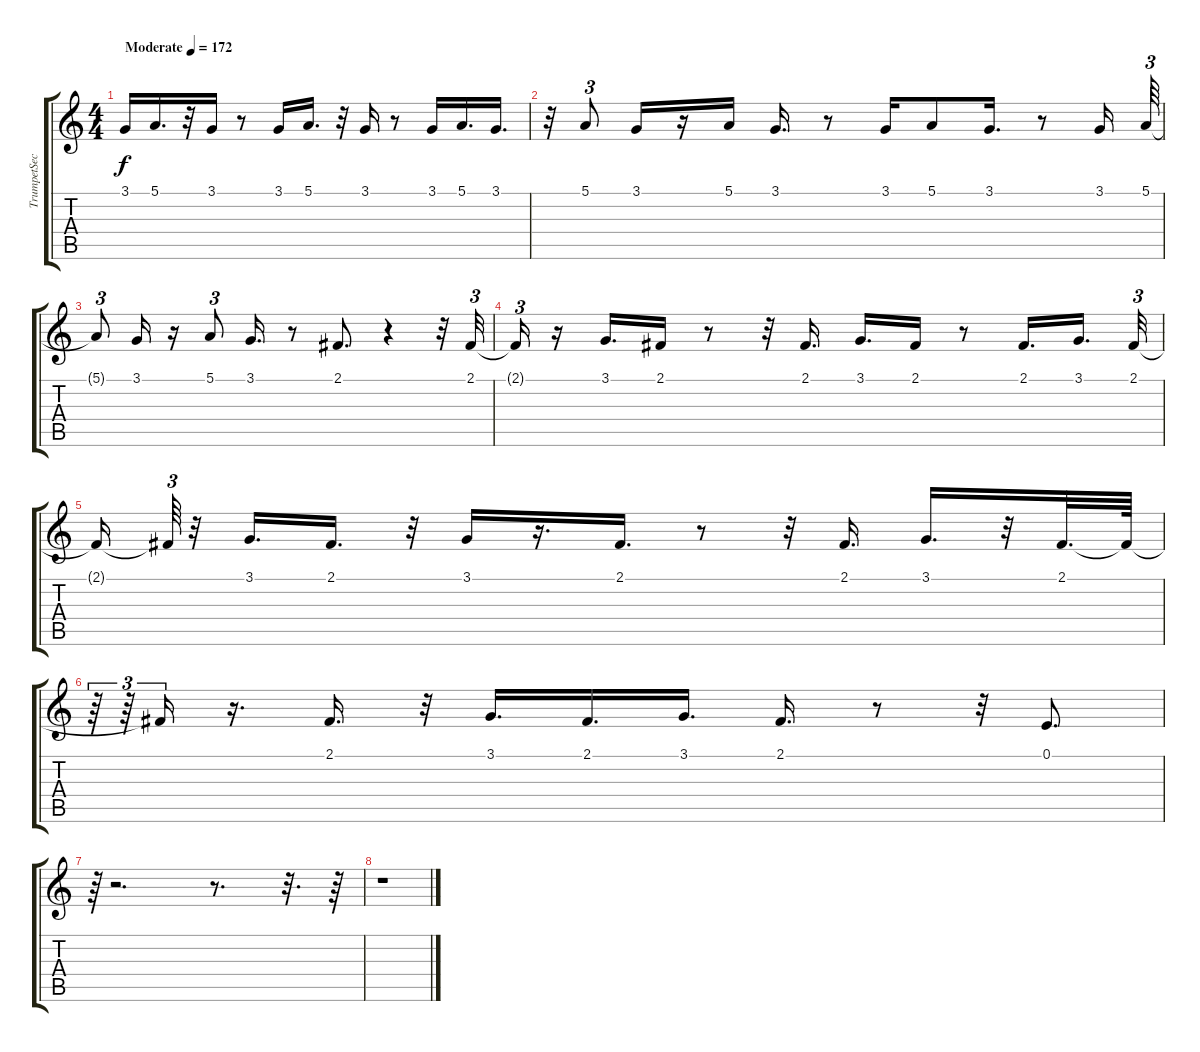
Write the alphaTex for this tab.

\track ("TrumpetSection (MIDI)" "TrumpetSec") {instrument trumpet}
\staff {score tabs}
\tuning (E4 B3 G3 D3 A2 E2) {hide}
\ts (4 4)
\tempo (172 "Moderate")
\clef g2
\ks c
3.1.16{dy f instrument trumpet} 5.1.16{d} r.32 3.1.16 r.8 3.1.16 5.1.16{d} r.32 3.1.16 r.8 3.1.16 5.1.16{d} 3.1.16{d} |
r.32 5.1.8{tu (3 2)} 3.1.16 r.16 5.1.16 3.1.16{d} r.8 3.1.16 5.1.8 3.1.16{d} r.8 3.1.16 5.1.64{tu (3 2)} |
5.1{t}.8{tu (3 2)} 3.1.16 r.16 5.1.8{tu (3 2)} 3.1.16{d} r.8 2.1.8{d} r.4 r.32 2.1.32{tu (3 2)} |
2.1{t}.16{tu (3 2)} r.16 3.1.16{d} 2.1.16 r.8 r.32 2.1.16{d} 3.1.16{d} 2.1.16 r.8 2.1.16{d} 3.1.16{d beam splitsecondary} 2.1.32{tu (3 2)} |
2.1{t}.16 2.1{t}.64{tu (3 2)} r.32 3.1.16{d} 2.1.16{d} r.32 3.1.16 r.16{d} 2.1.16{d} r.8 r.32 2.1.16{d} 3.1.16{d} r.32 2.1.32{d} 2.1{t}.64 |
r.64{tu (3 2)} r.64{tu (3 2)} 2.1{t}.16{tu (3 2)} r.16{d} 2.1.16{d} r.32 3.1.16{d} 2.1.16{d} 3.1.16{d} 2.1.16{d} r.8 r.32 0.1.8{d} |
r.64{tu (3 2)} r.2{d} r.8{d} r.32{d} r.64 |
r.1
